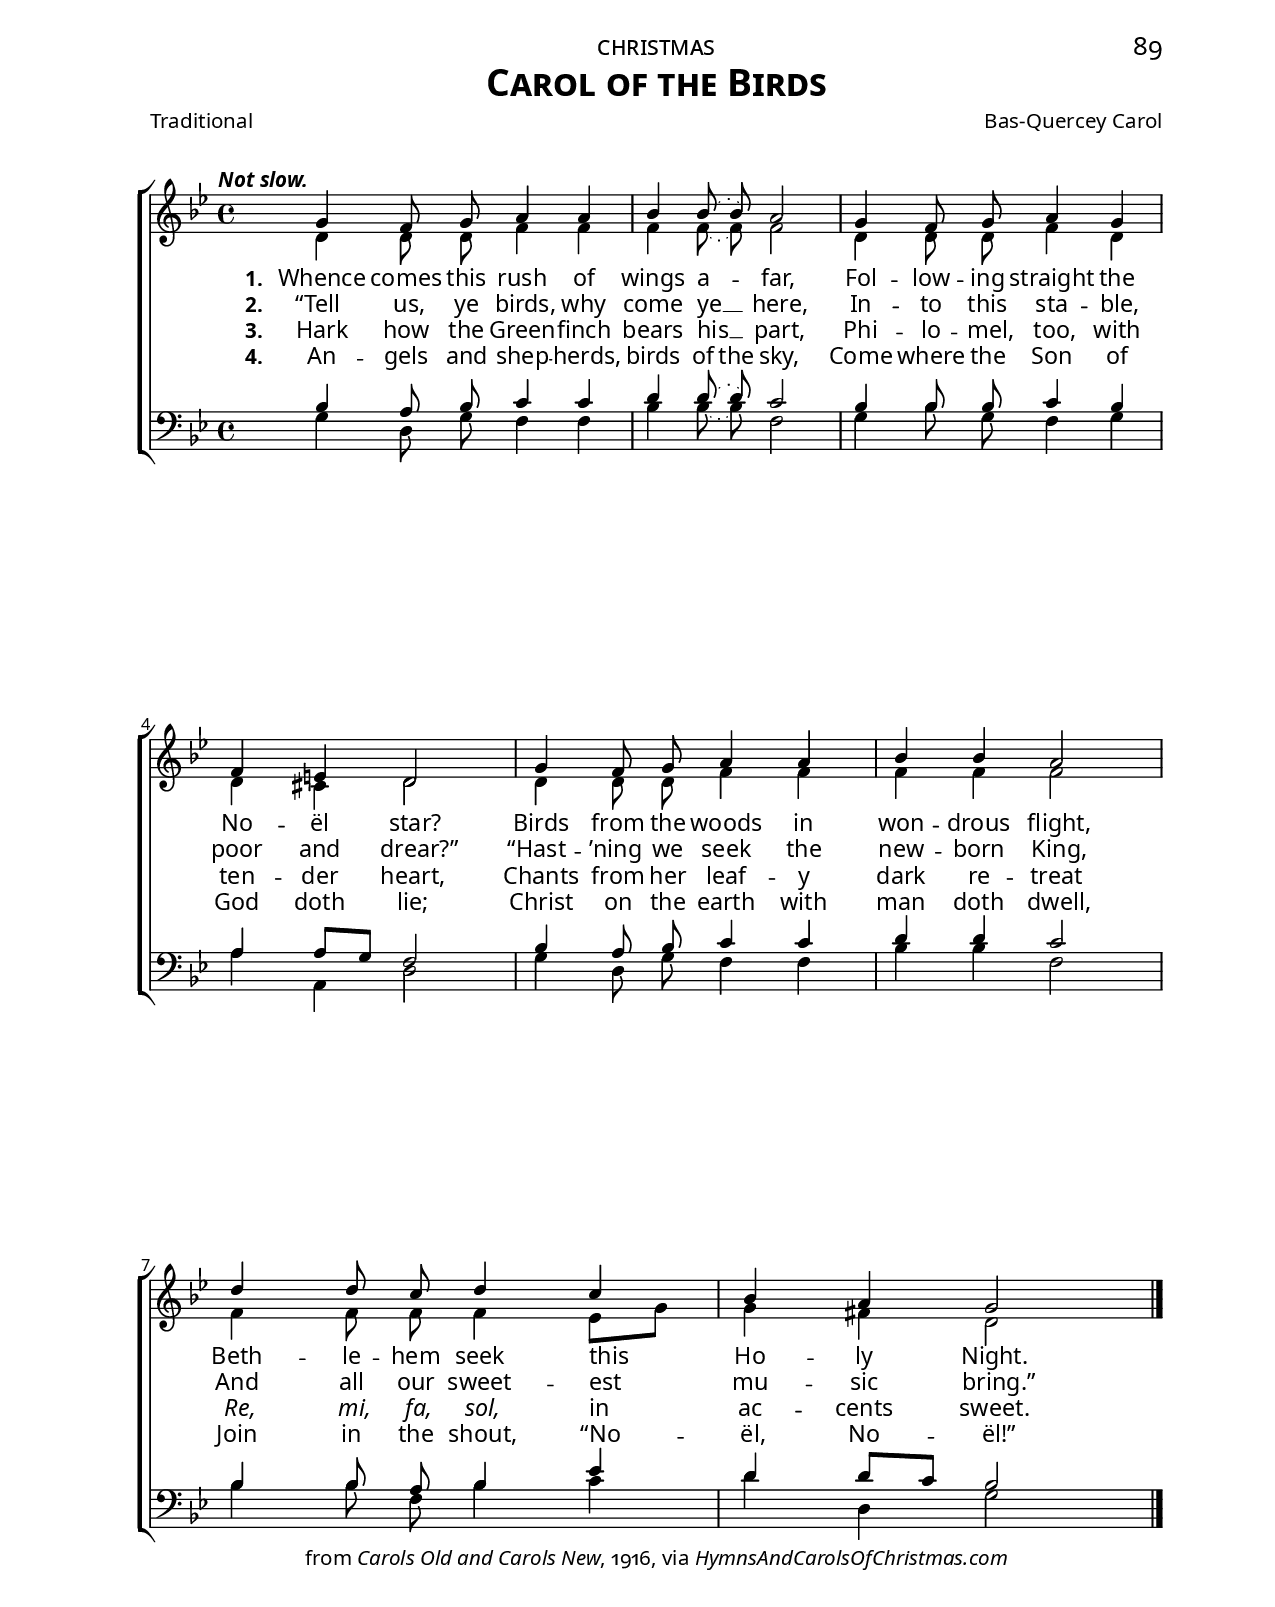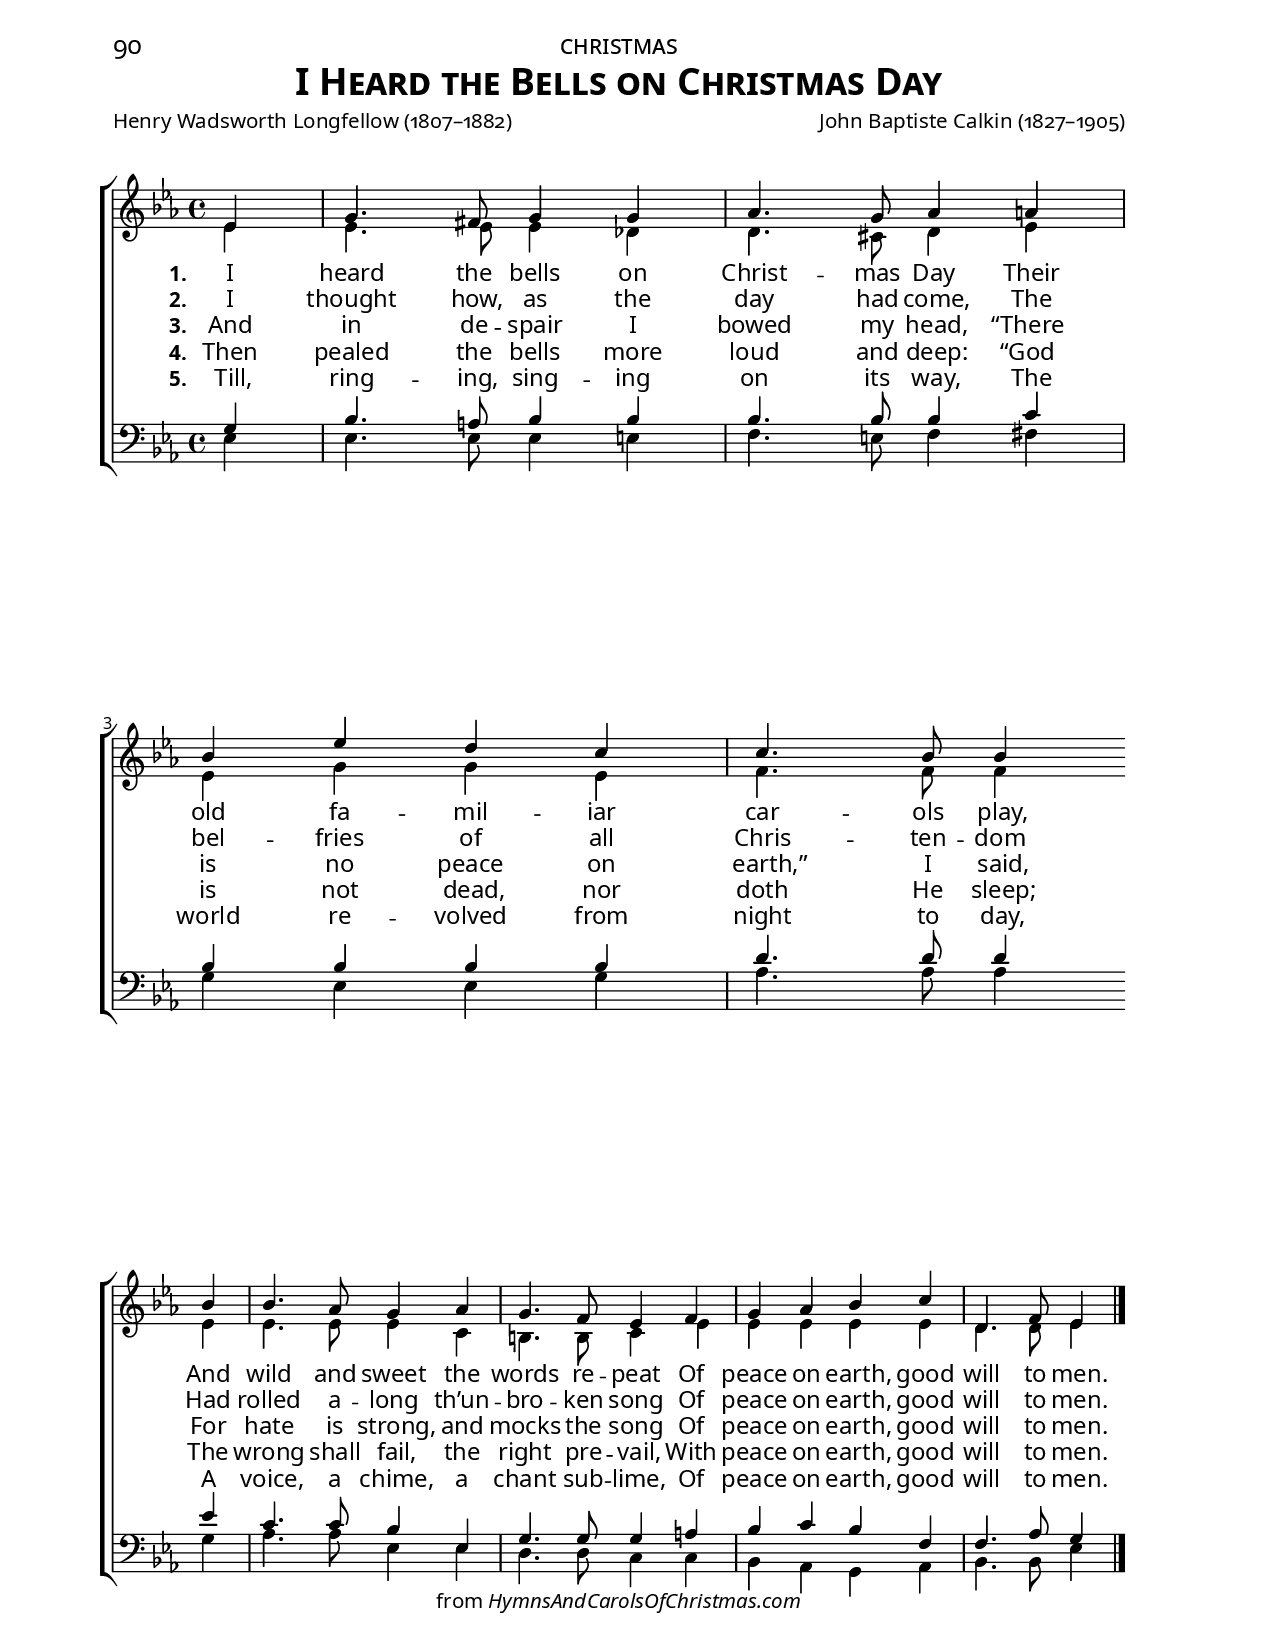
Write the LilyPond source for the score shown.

\version "2.14.2"
\include "util.ly"
\paper {
  print-all-headers = ##t
  paper-height = 11\in
  paper-width = 8.5\in
  indent = 0\in
  %system-system-spacing = #'((basic-distance . 10) (padding . 0))
  system-system-spacing =
    #'((basic-distance . 0)
       (minimum-distance . 0)
       (padding . -5)
       (stretchability . 100))
  score-markup-spacing =
    #'((basic-distance . 0)
       (minimum-distance . 0)
       (padding . 1)
       (stretchability . 0))
  last-bottom-spacing =
    #'((basic-distance . 0)
       (minimum-distance . 0)
       (padding . -0.5)
       (stretchability . 0))
  ragged-last-bottom = ##f
  ragged-bottom = ##f
  two-sided = ##t
  inner-margin = 1\in
  outer-margin = 0.75\in
  top-margin = 0.26\in
  bottom-margin = 0.25\in
  first-page-number = #089
  print-first-page-number = ##t
  headerLine = \markup{\override #'(font-name . "Garamond Premier Pro") \smallCapsOldStyle"christmas"}
  oddHeaderMarkup = \markup\fill-line{
     \override #'(font-name . "Garamond Premier Pro")\abs-fontsize #12.5
     \combine 
        \fill-line{"" \on-the-fly #print-page-number-check-first
        \oldStylePageNum""
        }
        \fill-line{\headerLine}
  }
  evenHeaderMarkup = \markup {
     \override #'(font-name . "Garamond Premier Pro")\abs-fontsize #12.5
     \combine
        \on-the-fly #print-page-number-check-first
        \oldStylePageNum""
        \fill-line{\headerLine}
  }
}
#(set-global-staff-size 18) \paper{ #(define fonts (make-pango-font-tree "Garamond Premier Pro" "Garamond Premier Pro" "Garamond Premier Pro" (/ 18 20))) }
global = {
  \key bes \major
  \time 4/4
  \autoBeamOff
  \override DynamicLineSpanner #'staff-padding = #0.0
  \override DynamicLineSpanner #'Y-extent = #'(-1 . 1)
}

sopMusic = \relative c'' {
  \tempo \markup\italic"Not slow."
  g4 f8\noBeam g a4 a |
  \slurDotted bes bes8\noBeam( bes) a2 |
  
  g4 f8\noBeam g a4 g |
  f e d2 |
  
  g4 f8\noBeam g a4 a |
  bes bes a2 |
  
  d4 d8\noBeam c d4 c |
  bes a g2 \bar "|."
}
sopWords = \lyricmode {
  
}

altoMusic = \relative c' {
  d4 d8\noBeam d f4 f |
  \slurDotted f f8\noBeam( f) f2 |
  
  d4 d8\noBeam d f4 d |
  d cis d2 |
  
  d4 d8\noBeam d f4 f |
  f f f2 |
  
  f4 f8\noBeam f f4 \slurSolid ees8[ g] |
  g4 fis d2 \bar "|."
}
altoWords = \lyricmode {
  \dropLyricsIX
  \set stanza = #"1. "
  \set ignoreMelismata = ##t
  Whence comes this rush of wings a -- _ far,
  Fol -- low -- ing straight the No -- ël star?
  Birds from the woods in won -- drous flight,
  Beth -- le -- hem seek this _ Ho -- ly Night.
}
altoWordsII = \lyricmode {
  \dropLyricsIX
%\markup\italic
  \set stanza = #"2. "
  \set ignoreMelismata = ##t
  “Tell us, ye birds, why come ye __ _ here,
  In -- to this sta -- ble, poor and drear?”
  “Hast -- ’ning we seek the new -- born King,
  And all our sweet -- est _ mu -- sic bring.”
}
altoWordsIII = \lyricmode {
  \dropLyricsIX
  \set stanza = #"3. "
  Hark how the Green -- finch bears his __ part,
  Phi -- lo -- mel, too, with ten -- der heart,
  Chants from her leaf -- y dark re -- treat
  \markup\italic Re, \markup\italic mi, \markup\italic fa, \markup\italic sol, in ac -- cents sweet.
}
altoWordsIV = \lyricmode {
  \dropLyricsIX
  \set stanza = #"4. "
  \set ignoreMelismata = ##t
  An -- gels and shep -- herds, birds of the sky,
  Come where the Son of God doth lie;
  Christ on the earth with man doth dwell,
  Join in the shout, “No -- _ ël, No -- ël!”
}
altoWordsV = \lyricmode {
}
altoWordsVI = \lyricmode {
}
tenorMusic = \relative c' {
  bes4 a8\noBeam bes c4 c |
  \slurDotted d d8\noBeam( d) c2 |
  
  bes4 bes8\noBeam bes c4 bes |
  a \slurSolid a8[ g] f2 |
  
  \slurDotted bes4 a8\noBeam bes c4 c |
  d d c2 |
  
  bes4 bes8\noBeam a bes4 ees |
  d \slurSolid d8[ c] bes2 \bar "|."
}
tenorWords = \lyricmode {

}

bassMusic = \relative c' {
  g4 d8\noBeam g f4 f |
  \slurDotted bes bes8\noBeam( bes) f2 |
  
  g4 bes8\noBeam g f4 g |
  a a, d2 |
  
  g4 d8\noBeam g f4 f |
  bes bes f2 |
  
  bes4 bes8\noBeam f bes4 c |
  d d, g2 \bar "|."
}
bassWords = \lyricmode {

}

pianoRH = \relative c' {
  
}
pianoLH = \relative c' {
  
}

\score {
  <<
   \new ChoirStaff <<
%    \new Lyrics = sopranos \with { \override VerticalAxisGroup #'nonstaff-relatedstaff-spacing = #'((basic-distance . 1)) }
    \new Staff = women <<
      \new Voice = "sopranos" { \voiceOne << \global \sopMusic >> }
      \new Voice = "altos" { \voiceTwo << \global \altoMusic >> }
    >>
    \new Lyrics \with { alignAboveContext = #"women" \override VerticalAxisGroup #'nonstaff-relatedstaff-spacing = #'((basic-distance . 1))} \lyricsto "sopranos" \sopWords
    \new Lyrics = "altosVI"  \with { alignBelowContext = #"women" } \lyricsto "altos" \altoWordsVI
    \new Lyrics = "altosV"  \with { alignBelowContext = #"women" } \lyricsto "altos" \altoWordsV
    \new Lyrics = "altosIV"  \with { alignBelowContext = #"women" } \lyricsto "altos" \altoWordsIV
    \new Lyrics = "altosIII"  \with { alignBelowContext = #"women" } \lyricsto "altos" \altoWordsIII
    \new Lyrics = "altosII"  \with { alignBelowContext = #"women" } \lyricsto "altos" \altoWordsII
    \new Lyrics = "altos"  \with { alignBelowContext = #"women" \override VerticalAxisGroup #'nonstaff-relatedstaff-spacing = #'((padding . -0.5))} \lyricsto "altos" \altoWords
   \new Staff = men <<
      \clef bass
      \new Voice = "tenors" { \voiceOne << \global \tenorMusic >> }
      \new Voice = "basses" { \voiceTwo << \global \bassMusic >> }
    >>
    \new Lyrics \with { alignAboveContext = #"men" \override VerticalAxisGroup #'nonstaff-relatedstaff-spacing = #'((basic-distance . 1)) } \lyricsto "tenors" \tenorWords
    \new Lyrics \with { alignBelowContext = #"men" \override VerticalAxisGroup #'nonstaff-relatedstaff-spacing = #'((basic-distance . 1)) } \lyricsto "basses" \bassWords
  >>
%    \new PianoStaff << \new Staff { \new Voice { \pianoRH } } \new Staff { \clef "bass" \pianoLH } >>
  >>
  \layout {
  \context {
    \Lyrics
    \override LyricText #'font-size = #1.3
  }
%6x9  \context {\Lyrics\override LyricText #'font-size = #0.75 }
%6.14 \context {\Lyrics\override LyricText #'font-size = #0.25 }
\context {\Lyrics\override LyricText #'font-size = #1.1 }
%{IF_LESSER
\context {\Lyrics\override LyricText #'font-size = #0.6 }
%}%END_IF_LESSER
    #(define fonts (make-pango-font-tree "Garamond Premier Pro" "Garamond Premier Pro" "Garamond Premier Pro" (/ 18 20)))
    \context {
      \Score
      %\override SpacingSpanner #'base-shortest-duration = #(ly:make-moment 1 8)
      %\override SpacingSpanner #'common-shortest-duration = #(ly:make-moment 1 4)
    }
    \context {
      % Remove all empty staves
      % \Staff \RemoveEmptyStaves \override VerticalAxisGroup #'remove-first = ##t
    }
    \context {
      \Lyrics
      \override LyricText #'X-offset = #center-on-word
    }
  }
  \header {
    title = \markup{\override #'(font-name . "Garamond Premier Pro Semibold"){ \abs-fontsize #18 \smallCapsOldStyle"Carol of the Birds"}}
    poet = \markup\oldStyleNum"Traditional"
    composer = \markup\oldStyleNum"Bas-Quercey Carol"
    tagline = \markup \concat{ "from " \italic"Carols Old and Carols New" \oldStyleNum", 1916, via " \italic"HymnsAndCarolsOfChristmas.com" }
  }
}
\markup \fill-line { \concat{ "from " \italic"Carols Old and Carols New" \oldStyleNum", 1916, via " \italic"HymnsAndCarolsOfChristmas.com" }}
\markup\vspace#1.25




















global = {
  \key ees \major
  \time 4/4
  \override DynamicLineSpanner #'staff-padding = #0.0
  \override DynamicLineSpanner #'Y-extent = #'(-1 . 1)
}

sopMusic = \relative c' {
  \partial 4 ees4 |
  g4. fis8 g4 g4 |
  aes4. g8 aes4 a |
  bes4 ees d c |
  c4. bes8 bes4 \bar"" \break
  
  bes4 |
  bes4. aes8 g4 aes |
  g4. f8 ees4 f |
  g aes bes c |
  d,4. f8 ees4 \bar "|."
}
sopWords = \lyricmode {
  
}

altoMusic = \relative c' {
  ees4 |
  ees4. ees8 ees4 des |
  d4. cis8 d4 ees |
  ees g g ees |
  f4. f8 f4 |
  
  ees4 |
  ees4. ees8 ees4 c |
  b4. b8 c4 ees |
  ees ees ees ees |
  d4. d8 ees4 \bar "|."
}
altoWords = \lyricmode {
  \dropLyricsIX
  \set stanza = #"1. "
  I heard the bells on Christ -- mas Day Their old fa -- mil -- iar car -- ols play,
  And wild and sweet the words re -- peat Of peace on earth, good will to men.
}
altoWordsII = \lyricmode {
  \dropLyricsIX
%\markup\italic
  \set stanza = #"2. "
  I thought how, as the day had come, The bel -- fries of all Chris -- ten -- dom
  Had rolled a -- long th’un -- bro -- ken song Of peace on earth, good will to men.
}
altoWordsIII = \lyricmode {
  \dropLyricsIX
  \set stanza = #"3. "
  And in de -- spair I bowed my head, “There is no peace on earth,” I said,
For hate is strong, and mocks the song Of peace on earth, good will to men.
}
altoWordsIV = \lyricmode {
  \dropLyricsIX
  \set stanza = #"4. "
  Then pealed the bells more loud and deep: “God is not dead, nor doth He sleep;
  The wrong shall fail, the right pre -- vail, With peace on earth, good will to men.
}
altoWordsV = \lyricmode {
  \dropLyricsIX
  \set stanza = #"5. "
  Till, ring -- ing, sing -- ing on its way, The world re -- volved from night to day,
  A voice, a chime, a chant sub -- lime, Of peace on earth, good will to men.
}
altoWordsVI = \lyricmode {
}
tenorMusic = \relative c' {
  g4 |
  bes4. a8 bes4 bes |
  bes4. bes8 bes4 c |
  bes4 bes bes bes |
  d4. d8 d4 |
  
  ees4 |
  c4. c8 bes4 ees, |
  g4. g8 g4 a |
  bes c bes f |
  f4. aes8 g4 \bar "|."
}
tenorWords = \lyricmode {

}

bassMusic = \relative c {
  ees4 |
  ees4. ees8 ees4 e |
  f4. e8 f4 fis |
  g ees ees g |
  aes4. aes8 aes4 |
  
  g4 |
  aes4. aes8 ees4 ees |
  d4. d8 c4 c |
  bes aes g aes |
  bes4. bes8 ees4 \bar "|."
}
bassWords = \lyricmode {

}

pianoRH = \relative c' {
  
}
pianoLH = \relative c' {
  
}

\score {
  <<
   \new ChoirStaff <<
%    \new Lyrics = sopranos \with { \override VerticalAxisGroup #'nonstaff-relatedstaff-spacing = #'((basic-distance . 1)) }
    \new Staff = women <<
      \new Voice = "sopranos" { \voiceOne << \global \sopMusic >> }
      \new Voice = "altos" { \voiceTwo << \global \altoMusic >> }
    >>
    \new Lyrics \with { alignAboveContext = #"women" \override VerticalAxisGroup #'nonstaff-relatedstaff-spacing = #'((basic-distance . 1))} \lyricsto "sopranos" \sopWords
    \new Lyrics = "altosVI"  \with { alignBelowContext = #"women" } \lyricsto "sopranos" \altoWordsVI
    \new Lyrics = "altosV"  \with { alignBelowContext = #"women" } \lyricsto "sopranos" \altoWordsV
    \new Lyrics = "altosIV"  \with { alignBelowContext = #"women" } \lyricsto "sopranos" \altoWordsIV
    \new Lyrics = "altosIII"  \with { alignBelowContext = #"women" } \lyricsto "sopranos" \altoWordsIII
    \new Lyrics = "altosII"  \with { alignBelowContext = #"women" } \lyricsto "sopranos" \altoWordsII
    \new Lyrics = "altos"  \with { alignBelowContext = #"women" \override VerticalAxisGroup #'nonstaff-relatedstaff-spacing = #'((padding . -0.5)) } \lyricsto "sopranos" \altoWords
   \new Staff = men <<
      \clef bass
      \new Voice = "tenors" { \voiceOne << \global \tenorMusic >> }
      \new Voice = "basses" { \voiceTwo << \global \bassMusic >> }
    >>
    \new Lyrics \with { alignAboveContext = #"men" \override VerticalAxisGroup #'nonstaff-relatedstaff-spacing = #'((basic-distance . 1)) } \lyricsto "tenors" \tenorWords
    \new Lyrics \with { alignBelowContext = #"men" \override VerticalAxisGroup #'nonstaff-relatedstaff-spacing = #'((basic-distance . 1)) } \lyricsto "basses" \bassWords
  >>
%    \new PianoStaff << \new Staff { \new Voice { \pianoRH } } \new Staff { \clef "bass" \pianoLH } >>
  >>
  \layout {
  \context {
    \Lyrics
    \override LyricText #'font-size = #1.3
  }
    \context {
      \Score
      %\override SpacingSpanner #'base-shortest-duration = #(ly:make-moment 1 8)
      %\override SpacingSpanner #'common-shortest-duration = #(ly:make-moment 1 4)
    }
    \context {
      % Remove all empty staves
      % \Staff \RemoveEmptyStaves \override VerticalAxisGroup #'remove-first = ##t
    }
    \context {
      \Lyrics
      \override LyricText #'X-offset = #center-on-word
    }
  }
  \header {
    title = \markup{\override #'(font-name . "Garamond Premier Pro Semibold"){ \abs-fontsize #18 \smallCapsOldStyle"I Heard the Bells on Christmas Day"}}
    poet = \markup\oldStyleNum"Henry Wadsworth Longfellow (1807–1882)"
    composer = \markup\oldStyleNum"John Baptiste Calkin (1827–1905)"
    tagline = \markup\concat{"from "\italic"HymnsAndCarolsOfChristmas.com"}
  }
}
\header {tagline = \markup\concat{"from "\italic"HymnsAndCarolsOfChristmas.com"}}

